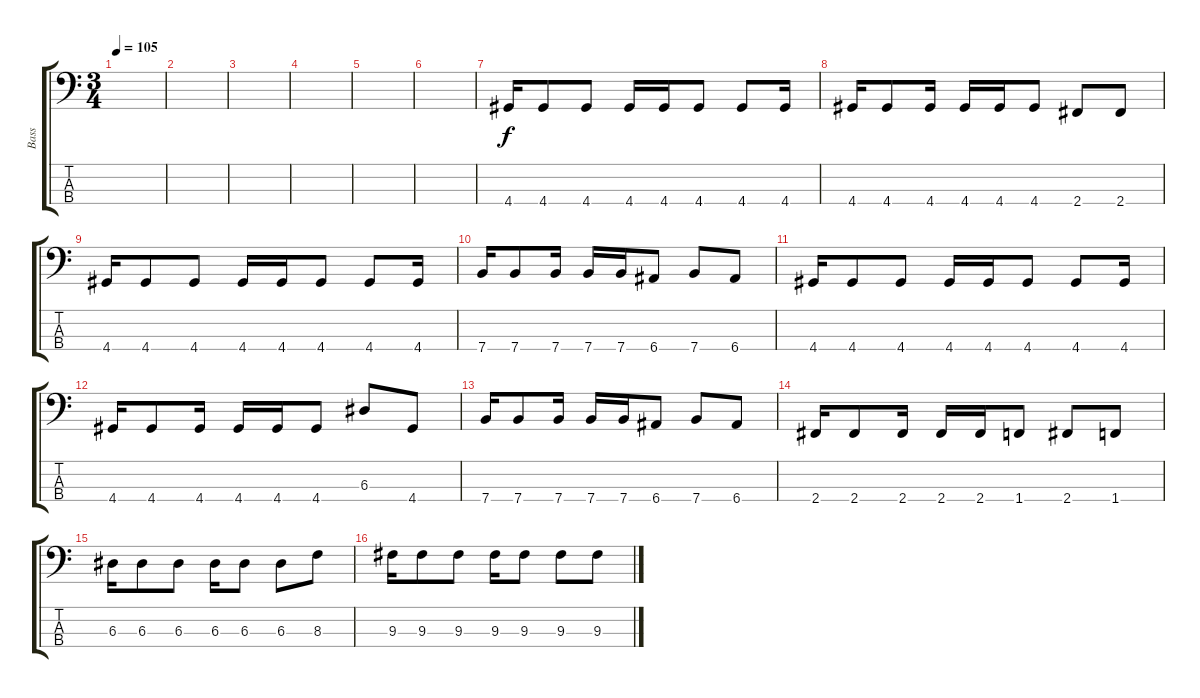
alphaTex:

\track ("Bass" "Bass") {instrument acousticbass}
\staff {score tabs}
\tuning (G2 D2 A1 E1) {hide}
\ts (3 4)
\tempo 105
\clef f4
\ks c
|
|
|
|
|
|
\section ("" "")
4.4.16 4.4.8 4.4.8 4.4.16 4.4.16 4.4.8 4.4.8 4.4.16 |
4.4.16 4.4.8 4.4.16 4.4.16 4.4.16 4.4.8 2.4.8 2.4.8 |
4.4.16 4.4.8 4.4.8 4.4.16 4.4.16 4.4.8 4.4.8 4.4.16 |
7.4.16 7.4.8 7.4.16 7.4.16 7.4.16 6.4.8 7.4.8 6.4.8 |
4.4.16 4.4.8 4.4.8 4.4.16 4.4.16 4.4.8 4.4.8 4.4.16 |
4.4.16 4.4.8 4.4.16 4.4.16 4.4.16 4.4.8 6.3.8 4.4.8 |
7.4.16 7.4.8 7.4.16 7.4.16 7.4.16 6.4.8 7.4.8 6.4.8 |
2.4.16 2.4.8 2.4.16 2.4.16 2.4.16 1.4.8 2.4.8 1.4.8 |
\section ("" "")
6.3.16{volume 5} 6.3.8 6.3.8 6.3.16 6.3.8 6.3.8 8.3.8 |
9.3.16 9.3.8 9.3.8 9.3.16 9.3.8 9.3.8 9.3.8
